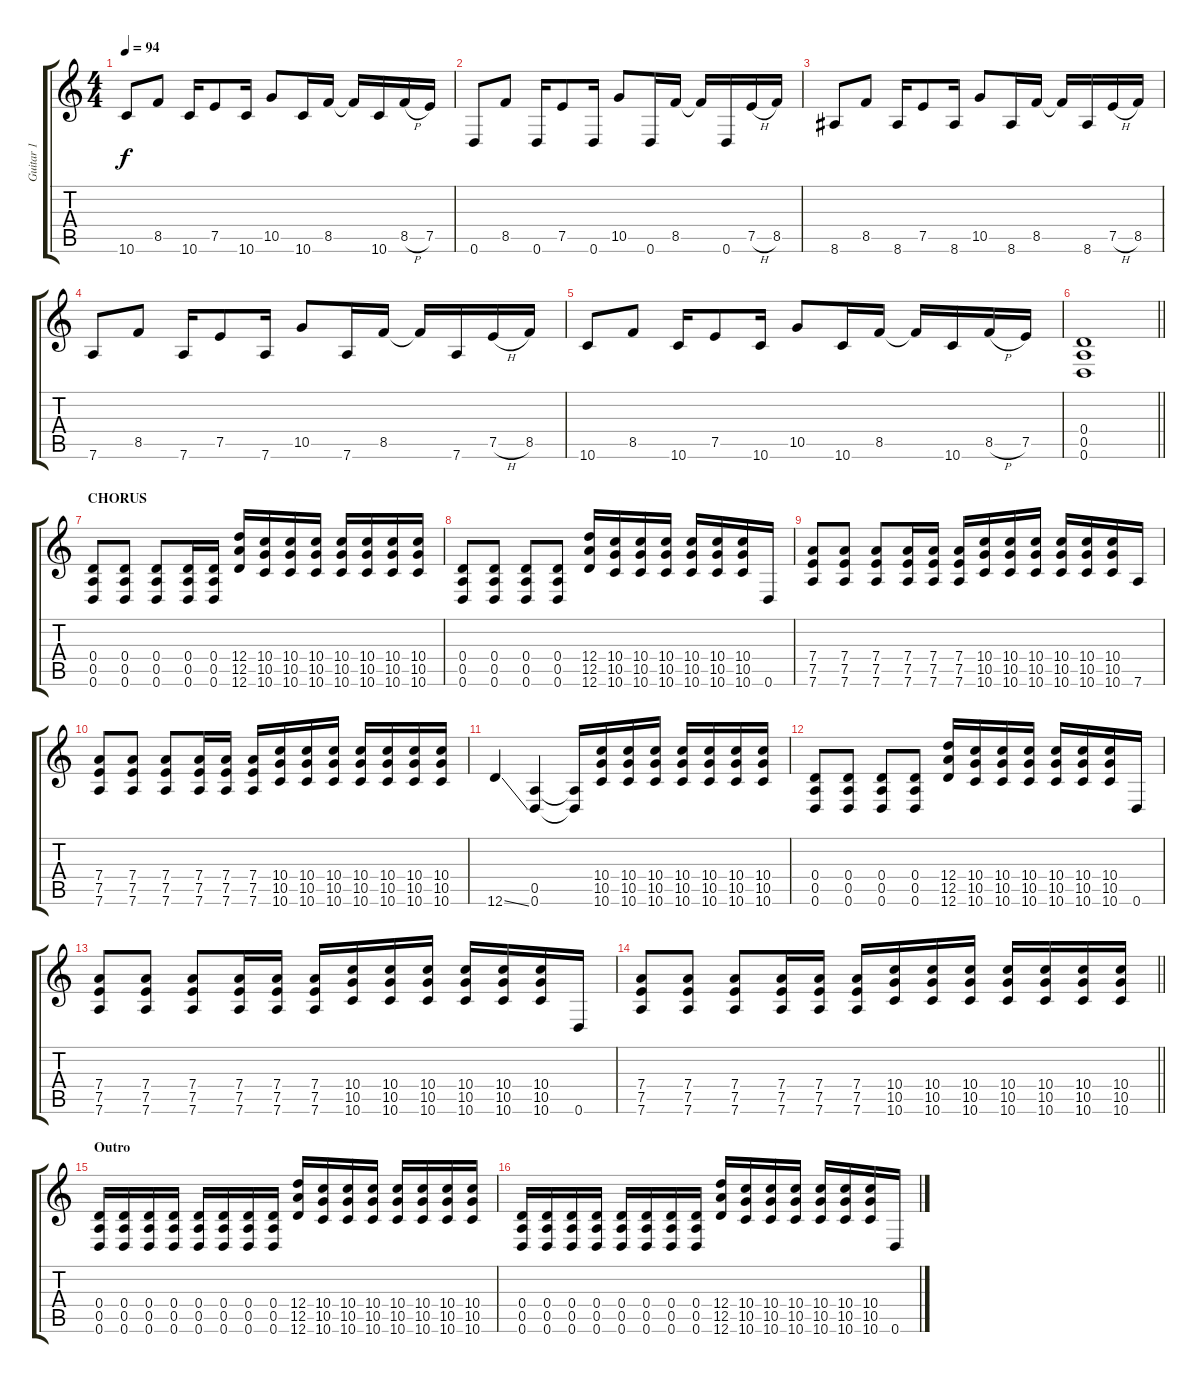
\track ("Guitar 1" "Guitar 1") {instrument distortionguitar}
\staff {score tabs}
\tuning (E4 B3 G3 D3 A2 D2) {hide}
\ts (4 4)
\tempo 94
\clef g2
\ks c
10.6.8{dy f} 8.5.8 10.6.16 7.5.8 10.6.16 10.5.8 10.6.16 8.5.16 8.5{t}.16 10.6.16 8.5{h}.16 7.5.16 |
0.6.8 8.5.8 0.6.16 7.5.8 0.6.16 10.5.8 0.6.16 8.5.16 8.5{t}.16 0.6.16 7.5{h}.16 8.5.16 |
8.6.8 8.5.8 8.6.16 7.5.8 8.6.16 10.5.8 8.6.16 8.5.16 8.5{t}.16 8.6.16 7.5{h}.16 8.5.16 |
7.6.8 8.5.8 7.6.16 7.5.8 7.6.16 10.5.8 7.6.16 8.5.16 8.5{t}.16 7.6.16 7.5{h}.16 8.5.16 |
10.6.8 8.5.8 10.6.16 7.5.8 10.6.16 10.5.8 10.6.16 8.5.16 8.5{t}.16 10.6.16 8.5{h}.16 7.5.16 |
\barLineRight lightlight
(0.4 0.5 0.6).1 |
\section ("" "CHORUS")
(0.4 0.5 0.6).8 (0.4 0.5 0.6).8 (0.4 0.5 0.6).8 (0.4 0.5 0.6).16 (0.4 0.5 0.6).16 (12.4 12.5 12.6).16 (10.4 10.5 10.6).16 (10.4 10.5 10.6).16 (10.4 10.5 10.6).16 (10.4 10.5 10.6).16 (10.4 10.5 10.6).16 (10.4 10.5 10.6).16 (10.4 10.5 10.6).16 |
(0.4 0.5 0.6).8 (0.4 0.5 0.6).8 (0.4 0.5 0.6).8 (0.4 0.5 0.6).8 (12.4 12.5 12.6).16 (10.4 10.5 10.6).16 (10.4 10.5 10.6).16 (10.4 10.5 10.6).16 (10.4 10.5 10.6).16 (10.4 10.5 10.6).16 (10.4 10.5 10.6).16 0.6.16 |
(7.4 7.5 7.6).8 (7.4 7.5 7.6).8 (7.4 7.5 7.6).8 (7.4 7.5 7.6).16 (7.4 7.5 7.6).16 (7.4 7.5 7.6).16 (10.4 10.5 10.6).16 (10.4 10.5 10.6).16 (10.4 10.5 10.6).16 (10.4 10.5 10.6).16 (10.4 10.5 10.6).16 (10.4 10.5 10.6).16 7.6.16 |
(7.4 7.5 7.6).8 (7.4 7.5 7.6).8 (7.4 7.5 7.6).8 (7.4 7.5 7.6).16 (7.4 7.5 7.6).16 (7.4 7.5 7.6).16 (10.4 10.5 10.6).16 (10.4 10.5 10.6).16 (10.4 10.5 10.6).16 (10.4 10.5 10.6).16 (10.4 10.5 10.6).16 (10.4 10.5 10.6).16 (10.4 10.5 10.6).16 |
12.6{ss}.4 (0.5 0.6).4 (0.5{t} 0.6{t}).16 (10.4 10.5 10.6).16 (10.4 10.5 10.6).16 (10.4 10.5 10.6).16 (10.4 10.5 10.6).16 (10.4 10.5 10.6).16 (10.4 10.5 10.6).16 (10.4 10.5 10.6).16 |
(0.4 0.5 0.6).8 (0.4 0.5 0.6).8 (0.4 0.5 0.6).8 (0.4 0.5 0.6).8 (12.4 12.5 12.6).16 (10.4 10.5 10.6).16 (10.4 10.5 10.6).16 (10.4 10.5 10.6).16 (10.4 10.5 10.6).16 (10.4 10.5 10.6).16 (10.4 10.5 10.6).16 0.6.16 |
(7.4 7.5 7.6).8 (7.4 7.5 7.6).8 (7.4 7.5 7.6).8 (7.4 7.5 7.6).16 (7.4 7.5 7.6).16 (7.4 7.5 7.6).16 (10.4 10.5 10.6).16 (10.4 10.5 10.6).16 (10.4 10.5 10.6).16 (10.4 10.5 10.6).16 (10.4 10.5 10.6).16 (10.4 10.5 10.6).16 0.6.16 |
\barLineRight lightlight
(7.4 7.5 7.6).8 (7.4 7.5 7.6).8 (7.4 7.5 7.6).8 (7.4 7.5 7.6).16 (7.4 7.5 7.6).16 (7.4 7.5 7.6).16 (10.4 10.5 10.6).16 (10.4 10.5 10.6).16 (10.4 10.5 10.6).16 (10.4 10.5 10.6).16 (10.4 10.5 10.6).16 (10.4 10.5 10.6).16 (10.4 10.5 10.6).16 |
\section ("" "Outro")
(0.4 0.5 0.6).16 (0.4 0.5 0.6).16 (0.4 0.5 0.6).16 (0.4 0.5 0.6).16 (0.4 0.5 0.6).16 (0.4 0.5 0.6).16 (0.4 0.5 0.6).16 (0.4 0.5 0.6).16 (12.4 12.5 12.6).16 (10.4 10.5 10.6).16 (10.4 10.5 10.6).16 (10.4 10.5 10.6).16 (10.4 10.5 10.6).16 (10.4 10.5 10.6).16 (10.4 10.5 10.6).16 (10.4 10.5 10.6).16 |
(0.4 0.5 0.6).16 (0.4 0.5 0.6).16 (0.4 0.5 0.6).16 (0.4 0.5 0.6).16 (0.4 0.5 0.6).16 (0.4 0.5 0.6).16 (0.4 0.5 0.6).16 (0.4 0.5 0.6).16 (12.4 12.5 12.6).16 (10.4 10.5 10.6).16 (10.4 10.5 10.6).16 (10.4 10.5 10.6).16 (10.4 10.5 10.6).16 (10.4 10.5 10.6).16 (10.4 10.5 10.6).16 0.6.16
